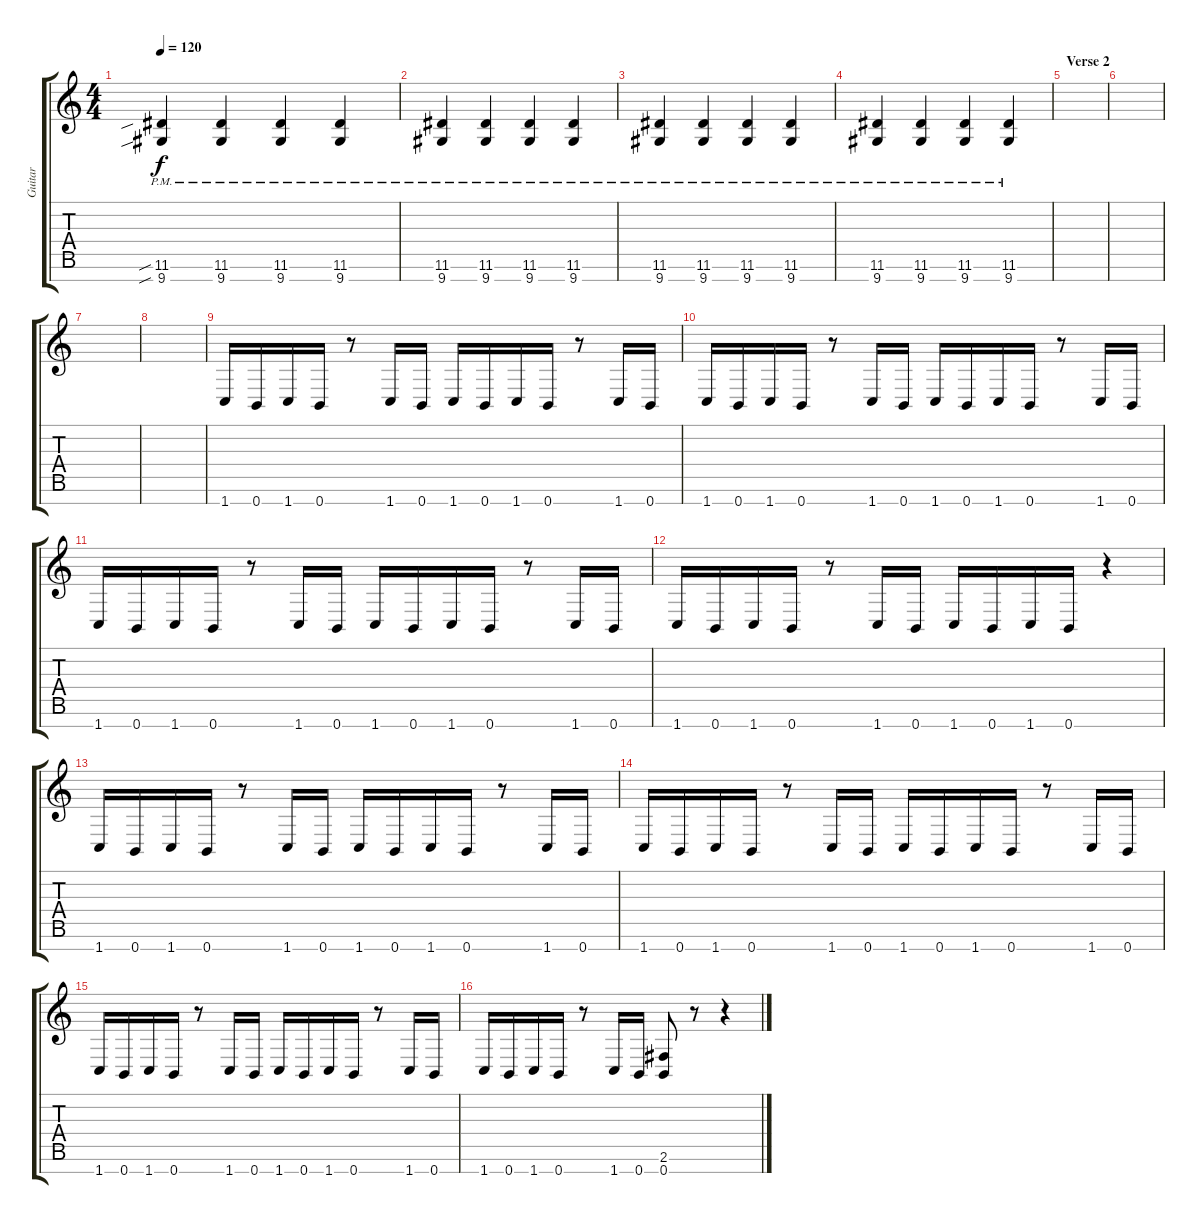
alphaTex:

\track ("Guitar" "Guitar") {instrument distortionguitar}
\staff {score tabs}
\tuning (E4 B3 G3 D3 A2 E2 B1) {hide}
\ts (4 4)
\tempo 120
\clef g2
\ks c
(11.6{sib pm} 9.7{sib pm}).4{dy f} (11.6{pm} 9.7{pm}).4 (11.6{pm} 9.7{pm}).4 (11.6{pm} 9.7{pm}).4 |
(11.6{pm} 9.7{pm}).4 (11.6{pm} 9.7{pm}).4 (11.6{pm} 9.7{pm}).4 (11.6{pm} 9.7{pm}).4 |
(11.6{pm} 9.7{pm}).4 (11.6{pm} 9.7{pm}).4 (11.6{pm} 9.7{pm}).4 (11.6{pm} 9.7{pm}).4 |
(11.6{pm} 9.7{pm}).4 (11.6{pm} 9.7{pm}).4 (11.6{pm} 9.7{pm}).4 (11.6{pm} 9.7{pm}).4 |
\section ("" "Verse 2")
|
|
|
|
1.7.16 0.7.16 1.7.16 0.7.16 r.8 1.7.16 0.7.16 1.7.16 0.7.16 1.7.16 0.7.16 r.8 1.7.16 0.7.16 |
1.7.16 0.7.16 1.7.16 0.7.16 r.8 1.7.16 0.7.16 1.7.16 0.7.16 1.7.16 0.7.16 r.8 1.7.16 0.7.16 |
1.7.16 0.7.16 1.7.16 0.7.16 r.8 1.7.16 0.7.16 1.7.16 0.7.16 1.7.16 0.7.16 r.8 1.7.16 0.7.16 |
1.7.16 0.7.16 1.7.16 0.7.16 r.8 1.7.16 0.7.16 1.7.16 0.7.16 1.7.16 0.7.16 r.4 |
1.7.16 0.7.16 1.7.16 0.7.16 r.8 1.7.16 0.7.16 1.7.16 0.7.16 1.7.16 0.7.16 r.8 1.7.16 0.7.16 |
1.7.16 0.7.16 1.7.16 0.7.16 r.8 1.7.16 0.7.16 1.7.16 0.7.16 1.7.16 0.7.16 r.8 1.7.16 0.7.16 |
1.7.16 0.7.16 1.7.16 0.7.16 r.8 1.7.16 0.7.16 1.7.16 0.7.16 1.7.16 0.7.16 r.8 1.7.16 0.7.16 |
1.7.16 0.7.16 1.7.16 0.7.16 r.8 1.7.16 0.7.16 (2.6 0.7).8 r.8 r.4
